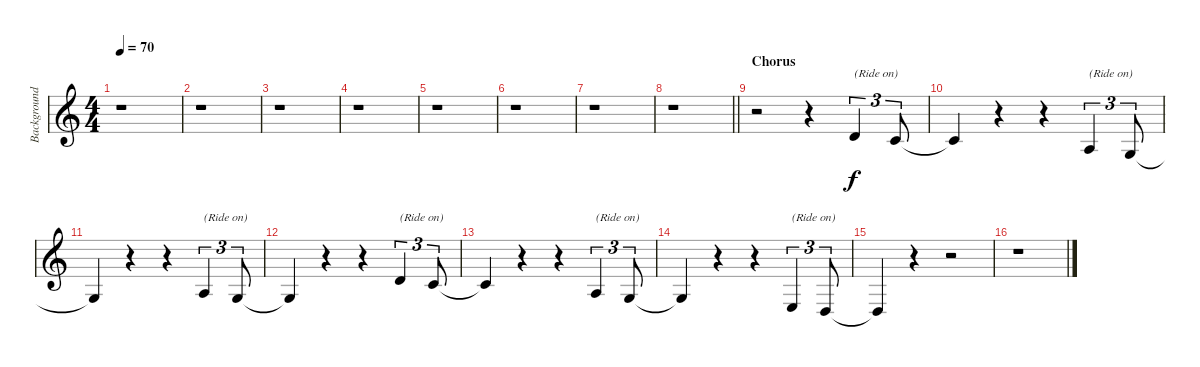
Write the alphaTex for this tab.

\track ("Background vocals" "Background") {instrument flute}
\staff {score}
\tuning (E4 B3 G3 D3 A2 E2) {hide}
\ts (4 4)
\tempo 70
\clef g2
\ks c
r.1{dy f} |
r.1 |
r.1 |
r.1 |
r.1 |
r.1 |
r.1 |
\barLineRight lightlight
r.1 |
\section ("" "Chorus")
r.2 r.4 3.2.4{tu (3 2) txt "(Ride on)"} 1.2.8{tu (3 2)} |
1.2{t}.4 r.4 r.4 2.3.4{tu (3 2) txt "(Ride on)"} 0.3.8{tu (3 2)} |
0.3{t}.4 r.4 r.4 2.3.4{tu (3 2) txt "(Ride on)"} 0.3.8{tu (3 2)} |
0.3{t}.4 r.4 r.4 3.2.4{tu (3 2) txt "(Ride on)"} 1.2.8{tu (3 2)} |
1.2{t}.4 r.4 r.4 2.3.4{tu (3 2) txt "(Ride on)"} 0.3.8{tu (3 2)} |
0.3{t}.4 r.4 r.4 2.4.4{tu (3 2) txt "(Ride on)"} 0.4.8{tu (3 2)} |
0.4{t}.4 r.4 r.2 |
r.1
